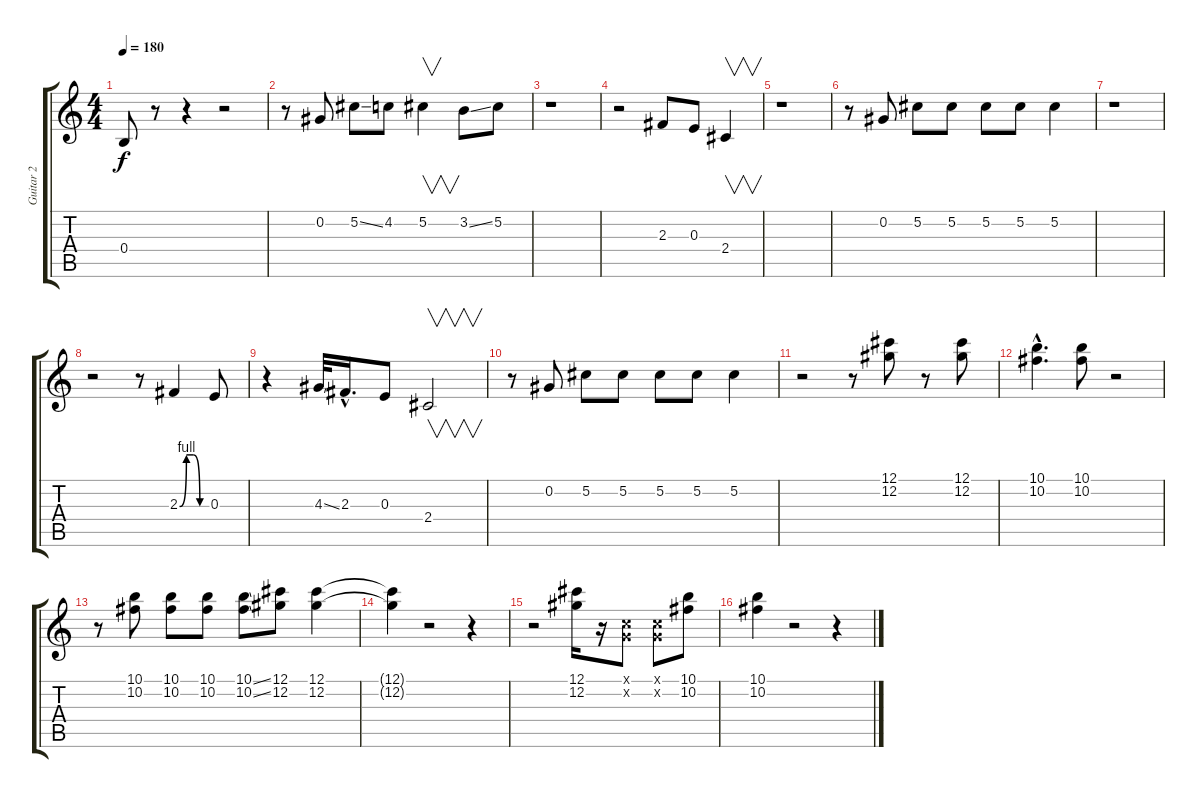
\track ("Guitar 2" "Guitar 2") {instrument electricguitarclean}
\staff {score tabs}
\tuning (Db4 Ab3 E3 B2 Gb2 Db2) {hide}
\ts (4 4)
\tempo 180
\clef g2
\ks c
0.4.8{dy f} r.8 r.4 r.2 |
r.8 0.2.8 5.2{ss}.8 4.2.8 5.2.4{v} 3.2{ss}.8 5.2.8 |
r.1 |
r.2 2.3.8 0.3.8 2.4.4{v} |
r.1 |
r.8 0.2.8 5.2.8 5.2.8 5.2.8 5.2.8 5.2.4 |
r.1 |
r.2 r.8 2.3{be (custom 0 0 15 4 30 4 45 0 60 0)}.4 0.3.8 |
r.4 4.3{ss}.32 2.3{hac}.16{d} 0.3.8 2.4.2{v} |
r.8 0.2.8 5.2.8 5.2.8 5.2.8 5.2.8 5.2.4 |
r.2 r.8 (12.1 12.2).8 r.8 (12.1 12.2).8 |
(10.1{hac} 10.2{hac}).4{d} (10.1 10.2).8 r.2 |
r.8 (10.1 10.2).8 (10.1 10.2).8 (10.1 10.2).8 (10.1{ss} 10.2{ss}).8 (12.1 12.2).8 (12.1 12.2).4 |
(12.1{t} 12.2{t}).4 r.2 r.4 |
r.2 (12.1 12.2).16 r.16 (-1.1{x} -1.2{x}).8 (-1.1{x} -1.2{x}).8 (10.1 10.2).8 |
(10.1 10.2).4 r.2 r.4
